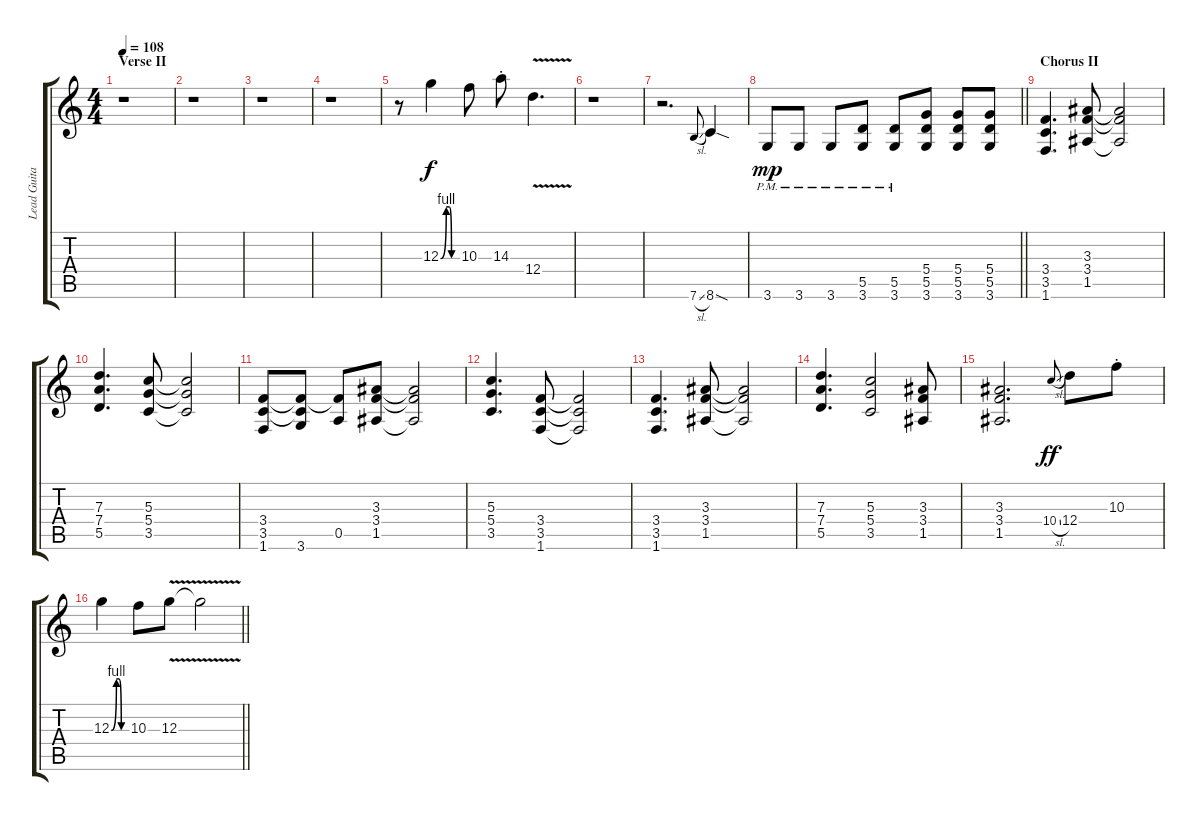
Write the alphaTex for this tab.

\track ("Lead Guitar" "Lead Guita") {instrument overdrivenguitar}
\staff {score tabs}
\tuning (E4 B3 G3 D3 A2 E2) {hide}
\ts (4 4)
\section ("" "Verse II")
\tempo 108
\clef g2
\ks c
r.1{dy ff} |
r.1 |
r.1 |
r.1 |
r.8 12.3{be (custom 0 0 20 4 31 4 39 0 60 0)}.4{dy f} 10.3.8 14.3{st}.8 12.4{v}.4{d} |
r.1 |
r.2{d} 7.6{sl}.8{gr onbeat} 8.6{sod}.4 |
\barLineRight lightlight
3.6{pm}.8{dy mp} 3.6{pm}.8 3.6{pm}.8 (5.5 3.6{pm}).8 (5.5 3.6{pm}).8 (5.4 5.5 3.6).8 (5.4 5.5 3.6).8 (5.4 5.5 3.6).8 |
\section ("" "Chorus II")
(3.4 3.5 1.6).4{d} (3.3 3.4 1.5).8 (3.3{t} 3.4{t} 1.5{t}).2 |
(7.3 7.4 5.5).4{d} (5.3 5.4 3.5).8 (5.3{t} 5.4{t} 3.5{t}).2 |
(3.4 3.5 1.6).8 (3.4{t} 3.5{t} 3.6).8 (3.4{t} 0.5).8 (3.3 3.4 1.5).8 (3.3{t} 3.4{t} 1.5{t}).2 |
(5.3 5.4 3.5).4{d} (3.4 3.5 1.6).8 (3.4{t} 3.5{t} 1.6{t}).2 |
(3.4 3.5 1.6).4{d} (3.3 3.4 1.5).8 (3.3{t} 3.4{t} 1.5{t}).2 |
(7.3 7.4 5.5).4{d} (5.3 5.4 3.5).2 (3.3 3.4 1.5).8 |
(3.3 3.4 1.5).2{d} 10.4{sl}.8{gr onbeat dy ff} 12.4.8 10.3{st}.8 |
\barLineRight lightlight
12.3{be (custom 0 0 20 4 30 4 39 0 60 0)}.4 10.3.8 12.3{v}.8 12.3{t}.2
